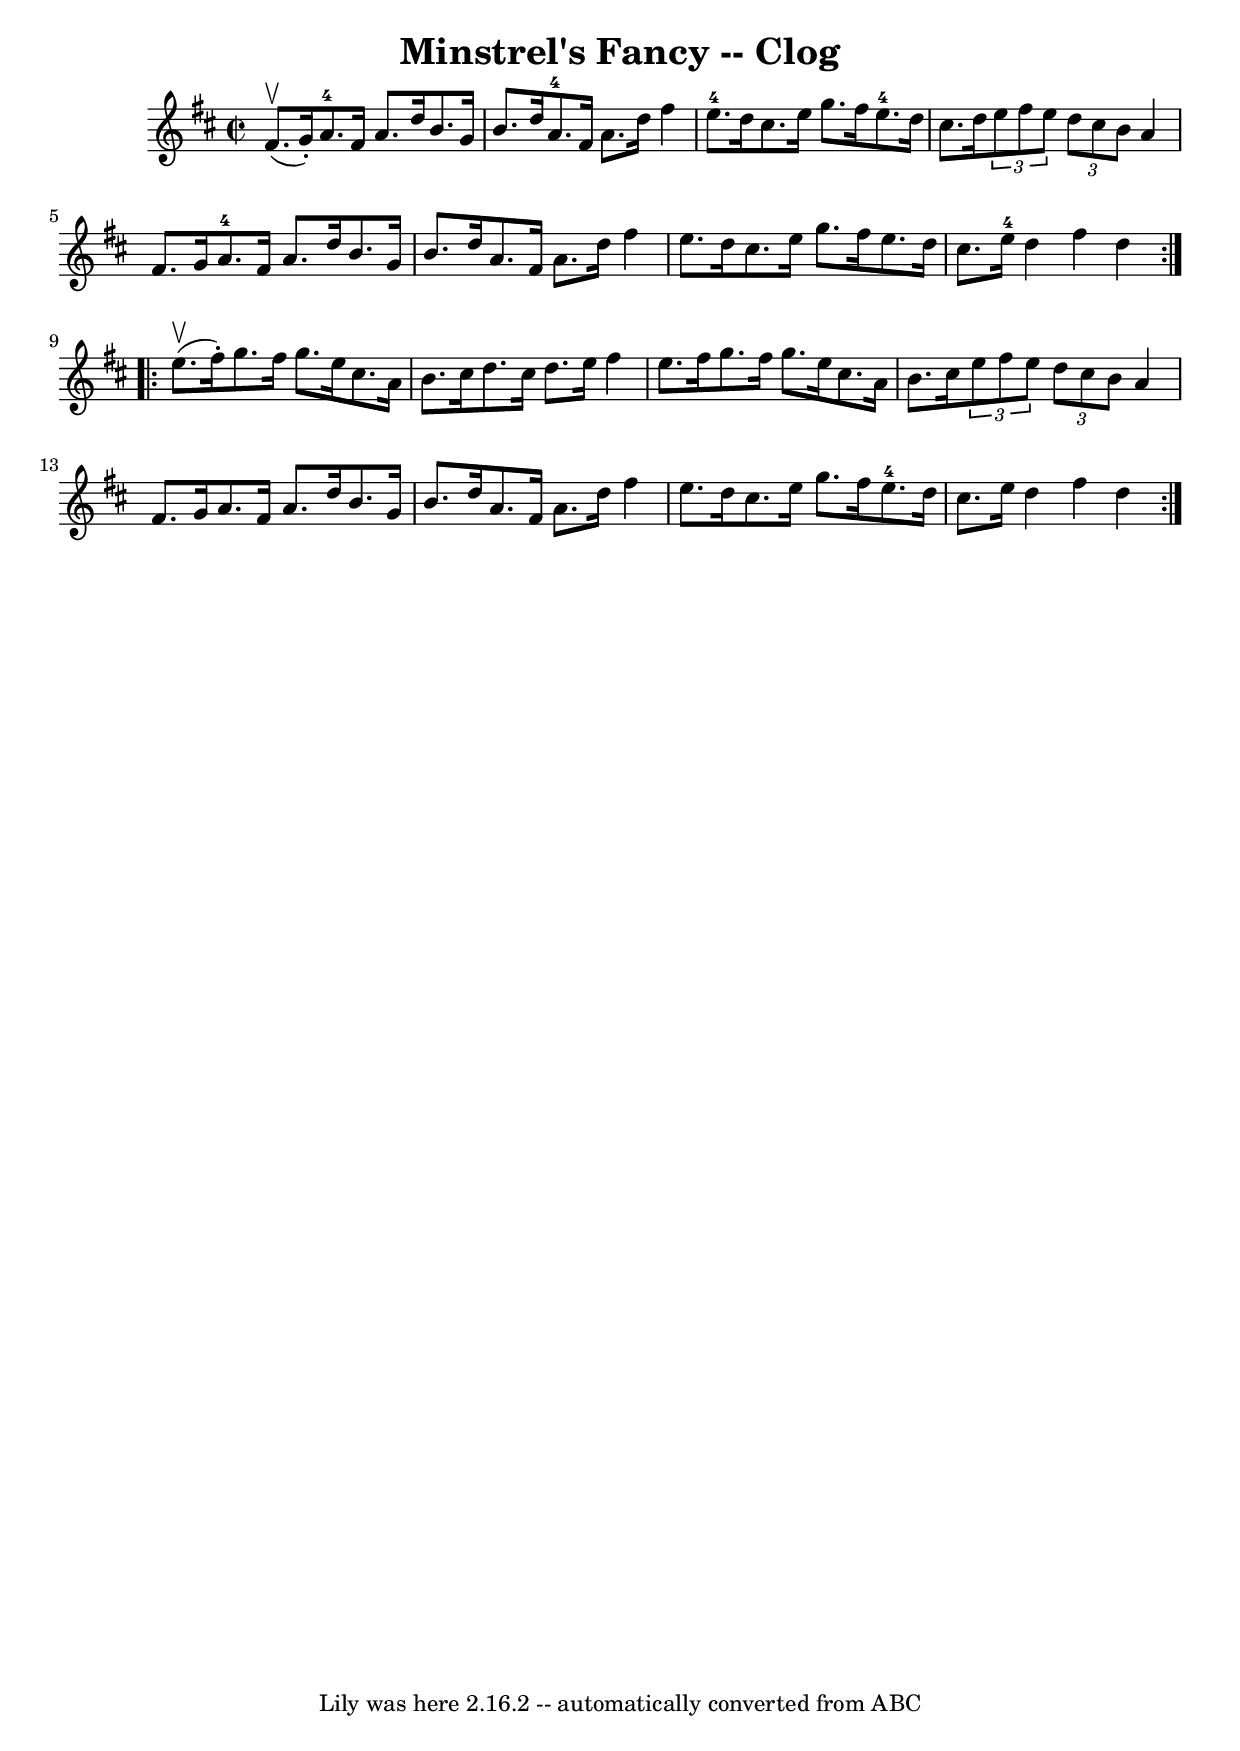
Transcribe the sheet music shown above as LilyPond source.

\version "2.16.2"
\include "Mammoth.ily"
\header {
  %% book = "Ryan's Mammoth Collection"
  crossRefNumber = "1"
  footnotes = "\\\\157 936"
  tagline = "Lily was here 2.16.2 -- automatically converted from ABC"
  title = "Minstrel's Fancy -- Clog"

}
voicedefault =  {



  \repeat volta 2 {

    \override Staff.TimeSignature #'style = #'C
    \time 2/2 
    \key d \major
    fis'8.^\upbow(g'16-.) |
    a'8.-4 fis'16 a'8. d''16 b'8. g'16 b'8. d''16    |
    
    a'8.-4 fis'16 a'8. d''16 fis''4 e''8.-4 d''16    |
    
    cis''8. e''16 g''8. fis''16 e''8.-4 d''16 cis''8.    
    d''16    |
    \times 2/3 { e''8 fis''8 e''8  
	       } \times 2/3 {   
		 d''8 cis''8 b'8  
	       } a'4 fis'8. g'16    |
    a'8.-4   
    fis'16 a'8. d''16 b'8. g'16 b'8. d''16    |
    a'8.    
    fis'16 a'8. d''16 fis''4 e''8. d''16    |
    cis''8.    
    e''16 g''8. fis''16 e''8. d''16 cis''8. e''16-4   |
    
    d''4 fis''4 d''4  
  }     
  \repeat volta 2 {
    e''8.^\upbow(fis''16-.) |
    g''8. fis''16 g''8. e''16 cis''8. a'16 b'8.   
    cis''16    |
    d''8. cis''16 d''8. e''16 fis''4 e''8.    
    fis''16    |
    g''8. fis''16 g''8. e''16 cis''8. a'16    
    b'8. cis''16    |
    \times 2/3 { e''8 fis''8 e''8  
	       } 
    \times 2/3 { d''8 cis''8 b'8  
	       } a'4 fis'8. g'16    |
    
    a'8. fis'16 a'8. d''16 b'8. g'16 b'8. d''16    |
    
    a'8. fis'16 a'8. d''16 fis''4 e''8. d''16    |
    
    cis''8. e''16 g''8. fis''16 e''8.-4 d''16 cis''8.    
    e''16    |
    d''4 fis''4 d''4  
  }   

}

\score{
  <<

    \context Staff="default"
    {
      \voicedefault 
      
    }

  >>
  \layout {
    
  }
  \midi {
  }

}
